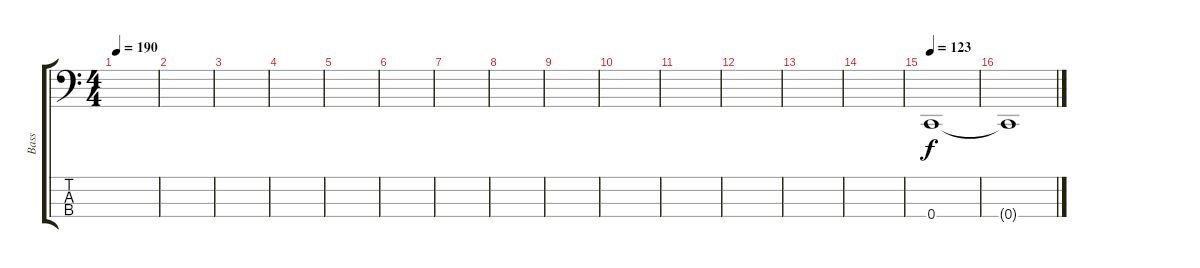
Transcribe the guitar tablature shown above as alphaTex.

\track ("Bass" "Bass") {instrument electricbasspick}
\staff {score tabs}
\tuning (F2 C2 G1 C1) {hide}
\ts (4 4)
\tempo 190
\clef f4
\ks c
|
|
|
|
|
|
|
|
|
|
|
|
|
|
\tempo 123
0.4.1 |
0.4{t}.1
